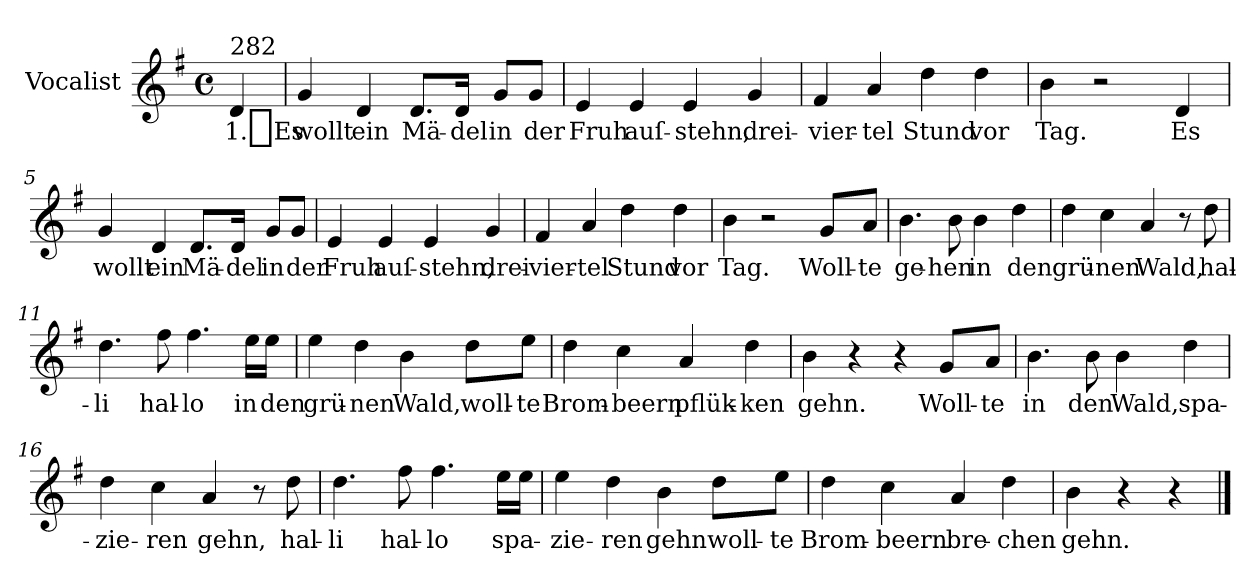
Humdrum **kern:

**kern	**text
*part1	*part1
*staff1	*staff1
*I"Vocalist	*
*k[f#]	*
*G:	*
*M4/4	*
*met(c)	*
=	=
!LO:TX:a:t=282	!
4d	1._Es
=1	=1
4g	wollt
4d	ein
8.dL	Mä-
16dJk	-del
8gL	in
8gJ	der
=2	=2
4e	Fruh
4e	auſ-
4e	-stehn,
4g	drei-
=3	=3
4f#	-vier-
4a	-tel
4dd	Stund
4dd	vor
=4	=4
4b	Tag.
2r	.
4d	Es
=5	=5
4g	wollt
4d	ein
8.dL	Mä-
16dJk	-del
8gL	in
8gJ	der
=6	=6
4e	Fruh
4e	auſ-
4e	-stehn,
4g	drei-
=7	=7
4f#	-vier-
4a	-tel
4dd	Stund
4dd	vor
=8	=8
4b	Tag.
2r	.
8gL	Woll-
8aJ	-te
=9	=9
4.b	ge-
8b	-hen
4b	in
4dd	den
=10	=10
4dd	grü-
4cc	-nen
4a	Wald,
8r	.
8dd	hal-
=11	=11
4.dd	-li
8ff#	hal-
4.ff#	-lo
16eeLL	in
16eeJJ	den
=12	=12
4ee	grü-
4dd	-nen
4b	Wald,
8ddL	woll-
8eeJ	-te
=13	=13
4dd	Brom-
4cc	-beern
4a	pflük-
4dd	-ken
=14	=14
4b	gehn.
4r	.
4r	.
8gL	Woll-
8aJ	-te
=15	=15
4.b	in
8b	den
4b	Wald,
4dd	spa-
=16	=16
4dd	-zie-
4cc	-ren
4a	gehn,
8r	.
8dd	hal-
=17	=17
4.dd	-li
8ff#	hal-
4.ff#	-lo
16eeLL	spa-
16eeJJ	.
=18	=18
4ee	-zie-
4dd	-ren
4b	gehn
8ddL	woll-
8eeJ	-te
=19	=19
4dd	Brom-
4cc	-beern
4a	bre-
4dd	-chen
=20	=20
4b	gehn.
4r	.
4r	.
==	==
*-	*-
